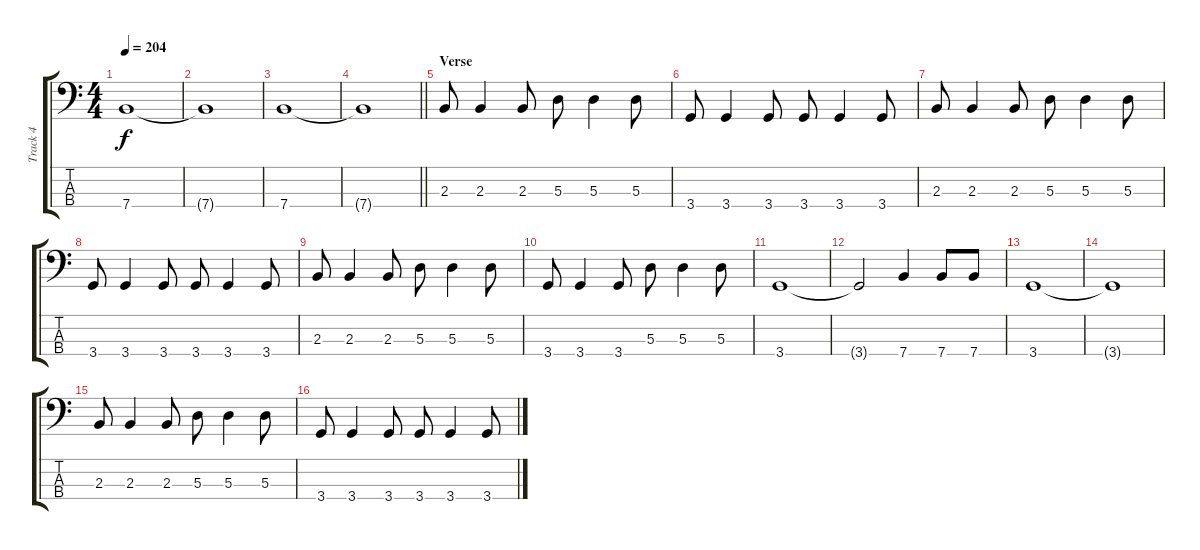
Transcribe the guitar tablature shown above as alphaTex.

\track ("Track 4" "Track 4") {instrument electricbasspick}
\staff {score tabs}
\tuning (G2 D2 A1 E1) {hide}
\ts (4 4)
\tempo 204
\clef f4
\ks c
7.4.1{dy f} |
7.4{t}.1 |
7.4.1 |
\barLineRight lightlight
7.4{t}.1 |
\section ("" "Verse")
2.3.8 2.3.4 2.3.8 5.3.8 5.3.4 5.3.8 |
3.4.8 3.4.4 3.4.8 3.4.8 3.4.4 3.4.8 |
2.3.8 2.3.4 2.3.8 5.3.8 5.3.4 5.3.8 |
3.4.8 3.4.4 3.4.8 3.4.8 3.4.4 3.4.8 |
2.3.8 2.3.4 2.3.8 5.3.8 5.3.4 5.3.8 |
3.4.8 3.4.4 3.4.8 5.3.8 5.3.4 5.3.8 |
3.4.1 |
3.4{t}.2 7.4.4 7.4.8 7.4.8 |
3.4.1 |
3.4{t}.1 |
2.3.8 2.3.4 2.3.8 5.3.8 5.3.4 5.3.8 |
3.4.8 3.4.4 3.4.8 3.4.8 3.4.4 3.4.8
